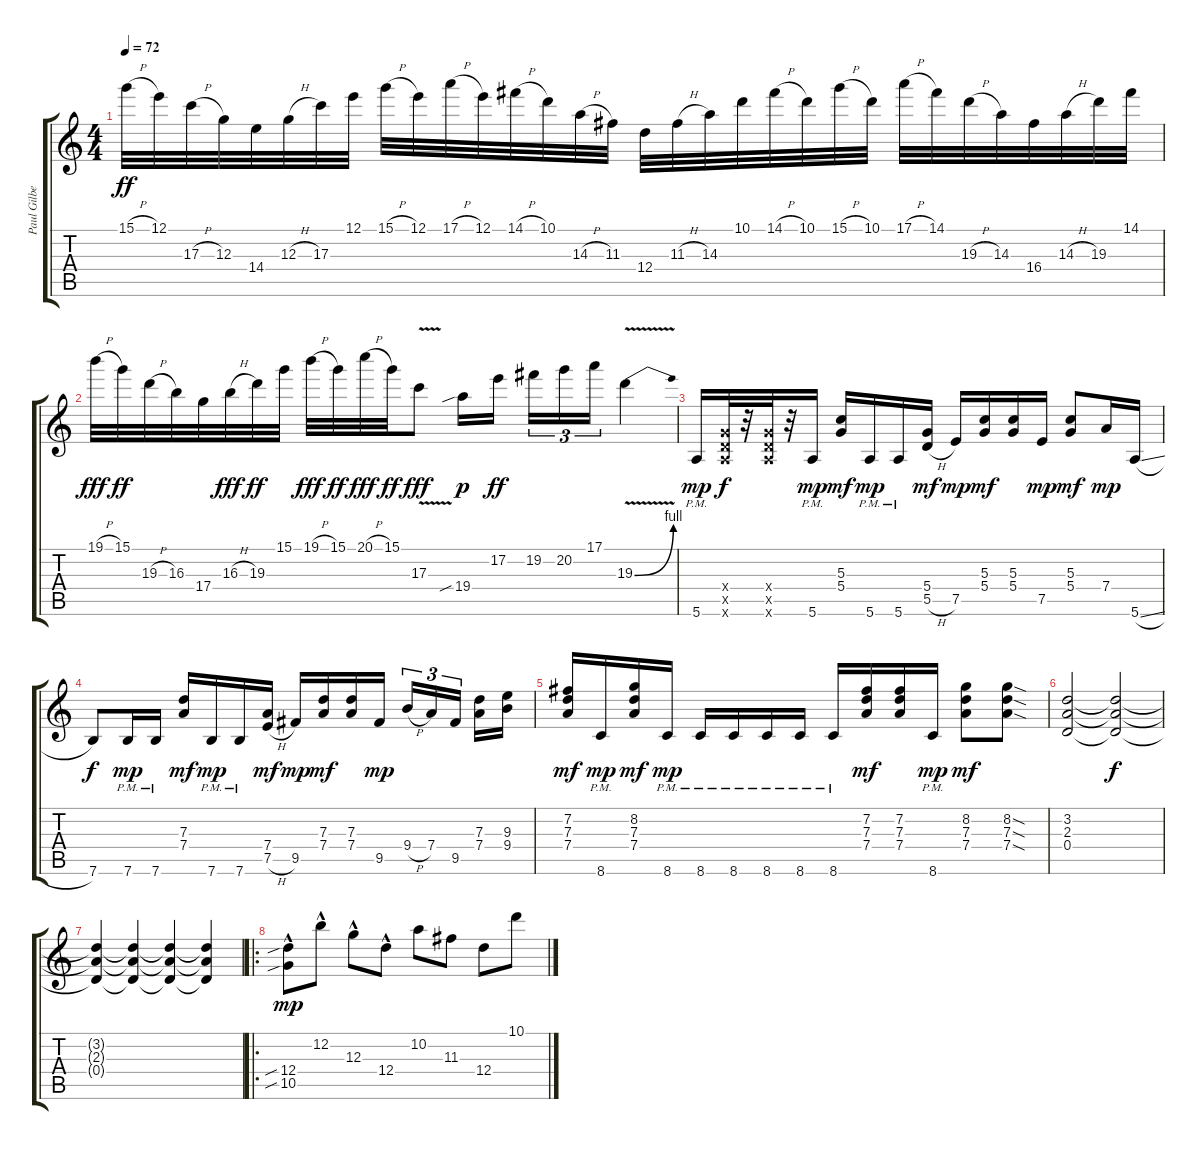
\track ("Paul Gilbert" "Paul Gilbe") {instrument distortionguitar}
\staff {score tabs}
\tuning (E4 B3 G3 D3 A2 E2) {hide}
\ts (4 4)
\tempo 72
\clef g2
\ks c
15.1{h}.32{dy ff} 12.1.32 17.3{h}.32 12.3.32 14.4.32 12.3{h}.32 17.3.32 12.1.32 15.1{h}.32 12.1.32 17.1{h}.32 12.1.32 14.1{h}.32 10.1.32 14.3{h}.32 11.3.32 12.4.32 11.3{h}.32 14.3.32 10.1.32 14.1{h}.32 10.1.32 15.1{h}.32 10.1.32 17.1{h}.32 14.1.32 19.3{h}.32 14.3.32 16.4.32 14.3{h}.32 19.3.32 14.1.32 |
19.1{h}.32{dy fff} 15.1.32{dy ff} 19.3{h}.32 16.3.32 17.4.32 16.3{h}.32{dy fff} 19.3.32{dy ff} 15.1.32 19.1{h}.32{dy fff} 15.1.32{dy ff} 20.1{h}.32{dy fff} 15.1.32{dy ff} 17.3{v}.8{dy fff} 19.4{sib}.16{dy p} 17.2.16{dy ff} 19.2.16{tu (3 2)} 20.2.16{tu (3 2)} 17.1.16{tu (3 2)} 19.3{be (bend 0 0 60 4) v}.4 |
5.6{pm}.16{dy mp} (5.4{x} 5.5{x} 5.6{x}).32{dy f} r.32 (5.4{x} 5.5{x} 5.6{x}).32 r.32 5.6{pm}.16{dy mp} (5.3 5.4).16{dy mf} 5.6{pm}.16{dy mp} 5.6{pm}.16 (5.4 5.5{h}).16{dy mf} 7.5.16{dy mp} (5.3 5.4).16{dy mf} (5.3 5.4).16 7.5.16{dy mp} (5.3 5.4).8{dy mf} 7.4.16{dy mp} 5.6{sl}.16 |
7.6.8{dy f} 7.6{pm}.16{dy mp} 7.6{pm}.16 (7.3 7.4).16{dy mf} 7.6{pm}.16{dy mp} 7.6{pm}.16 (7.4 7.5{h}).16{dy mf} 9.5.16{dy mp} (7.3 7.4).16{dy mf} (7.3 7.4).16 9.5.16{dy mp} 9.4{h}.16{tu (3 2)} 7.4.16{tu (3 2)} 9.5.16{tu (3 2)} (7.3 7.4).16 (9.3 9.4).16 |
(7.2 7.3 7.4).16{dy mf} 8.6{pm}.16{dy mp} (8.2 7.3 7.4).16{dy mf} 8.6{pm}.16{dy mp} 8.6{pm}.16 8.6{pm}.16 8.6{pm}.16 8.6{pm}.16 8.6{pm}.16 (7.2 7.3 7.4).16{dy mf} (7.2 7.3 7.4).16 8.6{pm}.16{dy mp} (8.2 7.3 7.4).8{dy mf} (8.2{sod} 7.3{sod} 7.4{sod}).8 |
(3.2 2.3 0.4).2 (3.2{t} 2.3{t} 0.4{t}).2{dy f} |
(3.2{t} 2.3{t} 0.4{t}).4 (3.2{t} 2.3{t} 0.4{t}).4 (3.2{t} 2.3{t} 0.4{t}).4 (3.2{t} 2.3{t} 0.4{t}).4 |
\ro
(12.4{sib hac} 10.5{sib}).8{dy mp} 12.2{hac}.8 12.3{hac}.8 12.4{hac}.8 10.2.8 11.3.8 12.4.8 10.1.8
